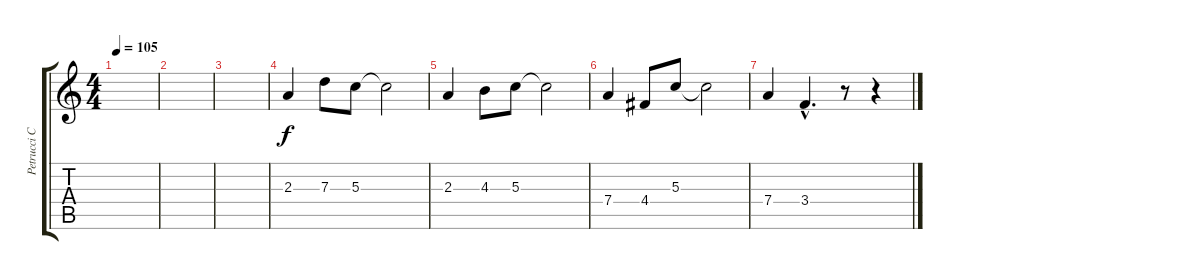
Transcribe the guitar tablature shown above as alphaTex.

\track ("Petrucci Clean" "Petrucci C") {instrument acousticguitarsteel}
\staff {score tabs}
\tuning (E4 B3 G3 D3 A2 E2) {hide}
\ts (4 4)
\tempo 105
\clef g2
\ks c
|
|
|
2.3.4 7.3.8 5.3.8 5.3{t}.2 |
2.3.4 4.3.8 5.3.8 5.3{t}.2 |
7.4.4 4.4.8 5.3.8 5.3{t}.2 |
7.4.4 3.4{hac}.4{d} r.8 r.4
